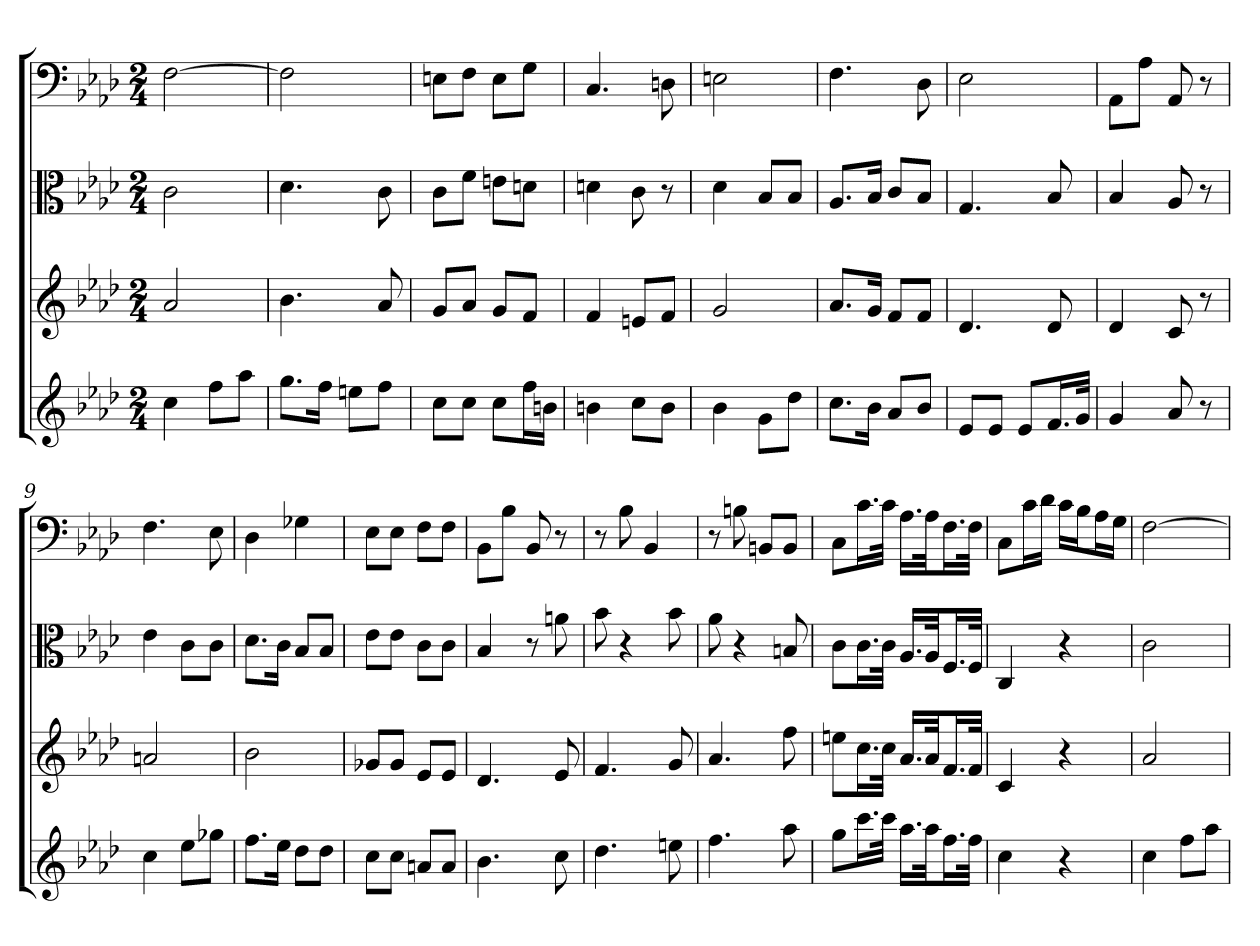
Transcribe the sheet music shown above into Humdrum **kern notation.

**kern	**kern	**kern	**kern
*part4	*part3	*part2	*part1
*staff4	*staff3	*staff2	*staff1
*	*	*clefC3	*clefF4
*k[b-e-a-d-]	*k[b-e-a-d-]	*k[b-e-a-d-]	*k[b-e-a-d-]
*f:	*f:	*f:	*f:
*M2/4	*M2/4	*M2/4	*M2/4
=1	=1	=1	=1
4cc	2a-	2c	[2F
8ffL	.	.	.
8aa-J	.	.	.
=2	=2	=2	=2
8.ggL	4.b-	4.d-	2F]
16ffJk	.	.	.
8eenL	.	.	.
8ffJ	8a-	8c	.
=3	=3	=3	=3
8ccL	8gL	8c\L	8En\L
8ccJ	8a-J	8f\J	8F\J
8ccL	8gL	8en\L	8E\L
16ffL	8fJ	8dn\J	8G\J
16bnJJ	.	.	.
=4	=4	=4	=4
4bn	4f	4dn	4.C
8ccL	8enL	8c	.
8bJ	8fJ	8r	8Dn
=5	=5	=5	=5
4b-	2g	4d-	2En
8gL	.	8B-/L	.
8dd-J	.	8B-/J	.
=6	=6	=6	=6
8.ccL	8.a-L	8.A-/L	4.F
16b-Jk	16gJk	16B-/Jk	.
8a-L	8fL	8c/L	.
8b-J	8fJ	8B-/J	8D-
=7	=7	=7	=7
8e-L	4.d-	4.G	2E-
8e-J	.	.	.
8e-L	.	.	.
16.fL	8d-	8B-	.
32gJJk	.	.	.
=8	=8	=8	=8
4g	4d-	4B-	8AA-\L
.	.	.	8A-\J
8a-	8c	8A-	8AA-
8r	8r	8r	8r
=9	=9	=9	=9
4cc	2an	4e-	4.F
8ee-L	.	8c\L	.
8gg-XJ	.	8c\J	8E-
=10	=10	=10	=10
8.ffL	2b-	8.d-\L	4D-
16ee-Jk	.	16c\Jk	.
8dd-L	.	8B-/L	4G-X
8dd-J	.	8B-/J	.
=11	=11	=11	=11
8ccL	8g-XL	8e-\L	8E-\L
8ccJ	8g-J	8e-\J	8E-\J
8anL	8e-L	8c\L	8F\L
8aJ	8e-J	8c\J	8F\J
=12	=12	=12	=12
4.b-	4.d-	4B-	8BB-\L
.	.	.	8B-\J
.	.	8r	8BB-
8cc	8e-	8an	8r
=13	=13	=13	=13
4.dd-	4.f	8b-	8r
.	.	4r	8B-
.	.	.	4BB-
8een	8g	8b-	.
=14	=14	=14	=14
4.ff	4.a-	8a-	8r
.	.	4r	8Bn
.	.	.	8BBn/L
8aa-	8ff	8Bn	8BB/J
=15	=15	=15	=15
8ggL	8eenL	8c\L	8C\L
16.cccL	16.ccL	16.c\L	16.c\L
32cccJJk	32ccJJk	32c\JJk	32c\JJk
16.aa-LL	16.a-LL	16.A-/LL	16.A-\LL
32aa-Jk	32a-Jk	32A-/Jk	32A-\Jk
16.ffL	16.fL	16.F/L	16.F\L
32ffJJk	32fJJk	32F/JJk	32F\JJk
=16	=16	=16	=16
4cc	4c	4C	8C\L
.	.	.	16c\L
.	.	.	16d-\JJ
4r	4r	4r	16c\LL
.	.	.	16B-\J
.	.	.	16A-\L
.	.	.	16G\JJ
=17	=17	=17	=17
4cc	2a-	2c	[2F
8ffL	.	.	.
8aa-J	.	.	.
=	=	=	=
*-	*-	*-	*-
